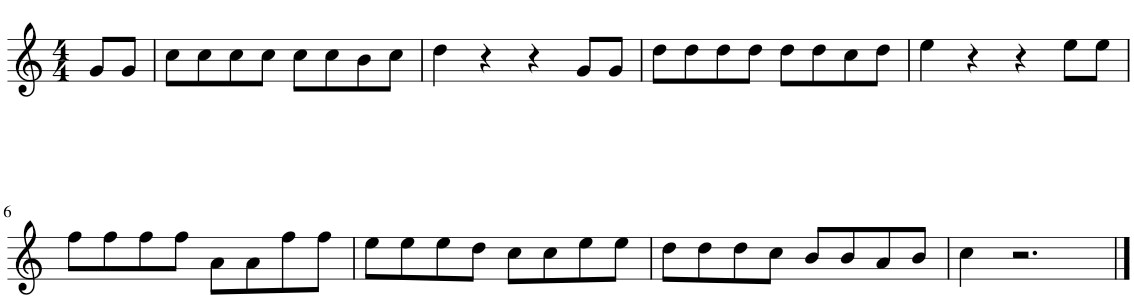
**kern
*part1
*staff1
*I"Flute, Flute
*clefG2
*k[]
*M4/4
=1
8g/L
8g/J
=2
8cc\L
8cc\
8cc\
8cc\J
8cc\L
8cc\
8b\
8cc\J
=3
4dd\
4r
4r
8g/L
8g/J
=4
8dd\L
8dd\
8dd\
8dd\J
8dd\L
8dd\
8cc\
8dd\J
=5
4ee\
4r
4r
8ee\L
8ee\J
!!LO:LB:g=z
=6
8ff\L
8ff\
8ff\
8ff\J
8a\L
8a\
8ff\
8ff\J
=7
8ee\L
8ee\
8ee\
8dd\J
8cc\L
8cc\
8ee\
8ee\J
=8
8dd\L
8dd\
8dd\
8cc\J
8b/L
8b/
8a/
8b/J
=9
4cc\
2.r
==
*-
